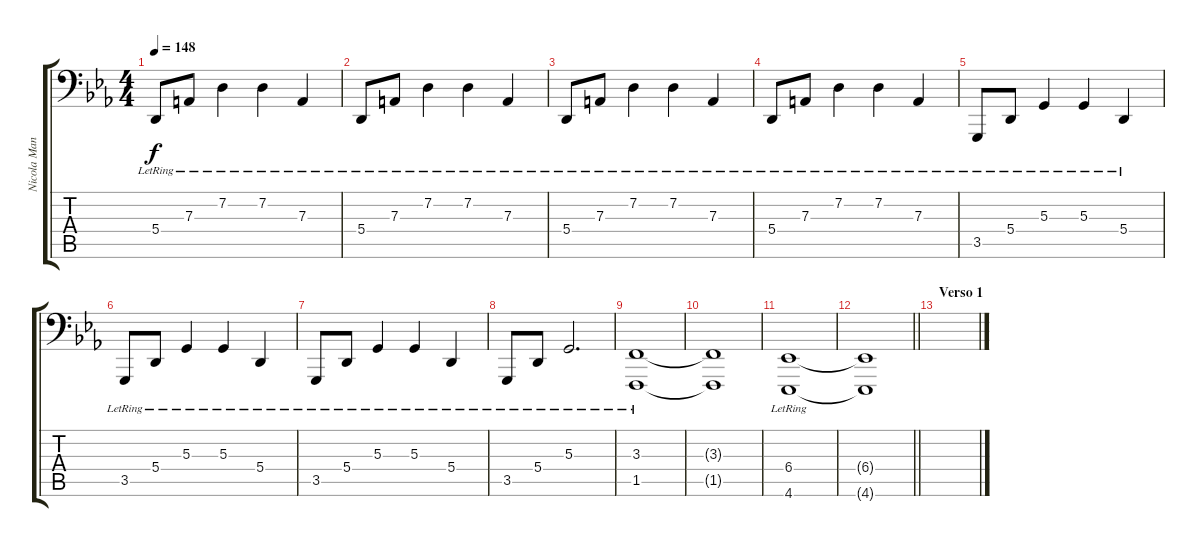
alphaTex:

\track ("Nicola Manzan [Left]" "Nicola Man") {instrument acousticgrandpiano}
\staff {score tabs}
\tuning (C3 G2 D2 A1 E1 B0) {hide}
\ts (4 4)
\tempo 148
\clef f4
\ks cminor
5.4{lr}.8{dy f} 7.3{lr}.8 7.2{lr}.4 7.2{lr}.4 7.3{lr}.4 |
5.4{lr}.8 7.3{lr}.8 7.2{lr}.4 7.2{lr}.4 7.3{lr}.4 |
5.4{lr}.8 7.3{lr}.8 7.2{lr}.4 7.2{lr}.4 7.3{lr}.4 |
5.4{lr}.8 7.3{lr}.8 7.2{lr}.4 7.2{lr}.4 7.3{lr}.4 |
3.5{lr}.8 5.4{lr}.8 5.3{lr}.4 5.3{lr}.4 5.4{lr}.4 |
3.5{lr}.8 5.4{lr}.8 5.3{lr}.4 5.3{lr}.4 5.4{lr}.4 |
3.5{lr}.8 5.4{lr}.8 5.3{lr}.4 5.3{lr}.4 5.4{lr}.4 |
3.5{lr}.8 5.4{lr}.8 5.3{lr}.2{d} |
(3.3{lr} 1.5{lr}).1 |
(3.3{t} 1.5{t}).1 |
(6.4{lr} 4.6{lr}).1 |
\barLineRight lightlight
(6.4{t} 4.6{t}).1 |
\section ("" "Verso 1")
